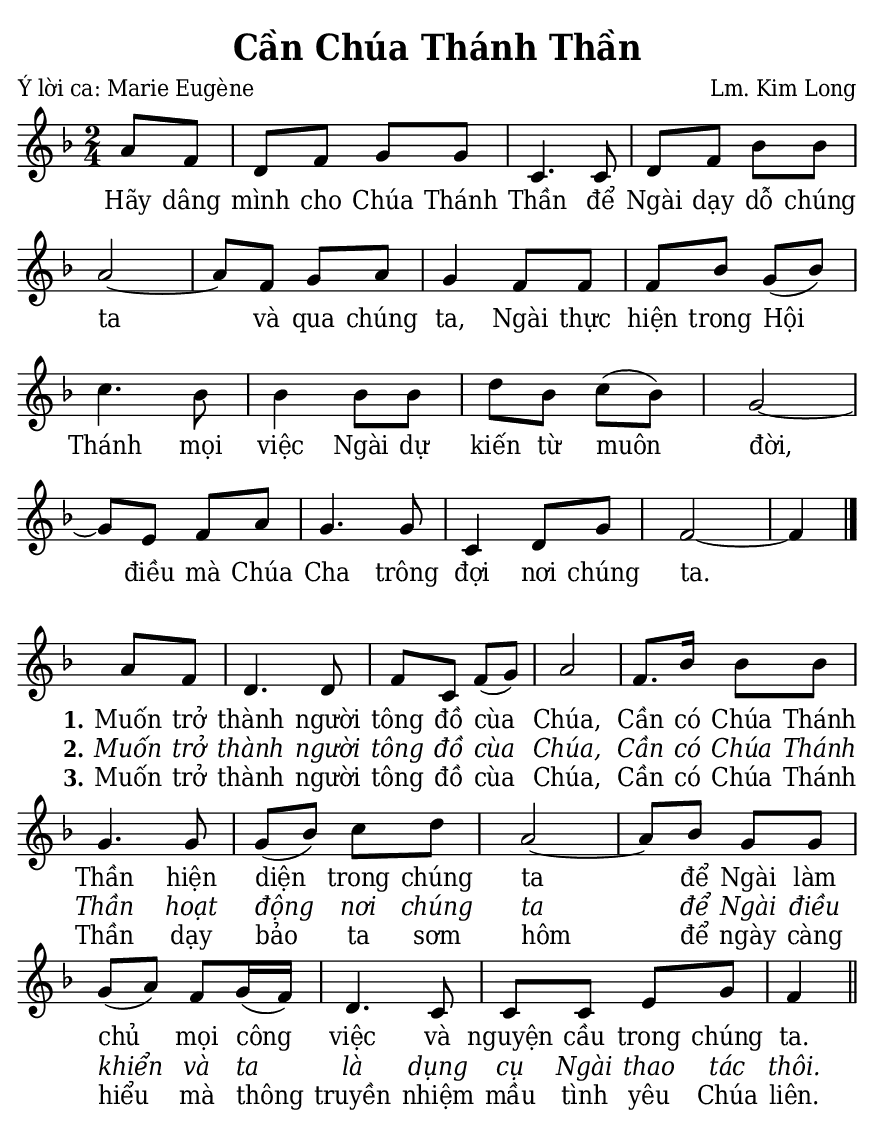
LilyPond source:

% Cài đặt chung
\version "2.24.3"
\include "english.ly"

\header {
  title = "Cần Chúa Thánh Thần"
  poet = "Ý lời ca: Marie Eugène"
  composer = "Lm. Kim Long"
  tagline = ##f
}

% Nhạc
nhacPhanMot = \relative c'' {
  \key f \major
  \time 2/4
  \partial 4 a8 f |
  d f g g |
  c,4. c8 |
  d f bf bf |
  a2 ~ |
  a8 f g a |
  g4 f8 f |
  f bf g (bf) |
  c4. bf8 |
  bf4 bf8 bf |
  d bf c (bf) |
  g2 ~ |
  g8 e f a |
  g4. g8 |
  c,4 d8 g |
  f2 ~ |
  f4 \bar "|."
}

nhacPhanHai = \relative c'' {
  \key f \major
  \time 2/4
  \partial 4 a8 f |
  d4. d8 |
  f c f (g) |
  a2 |
  f8. bf16 bf8 bf |
  g4. g8 |
  g (bf) c d |
  a2 ~ |
  a8 bf g g |
  g (a) f g16 (f) |
  d4. c8 |
  c c e g |
  f4 \bar "||"
}

% Lời
loiPhanMot = \lyricmode {
  Hãy dâng mình cho Chúa Thánh Thần để Ngài dạy dỗ chúng ta
  và qua chúng ta, Ngài thực hiện trong Hội Thánh
  mọi việc Ngài dự kiến từ muôn đời,
  điều mà Chúa Cha trông đợi nơi chúng ta.
}

loiPhanHai = \lyricmode {
  <<
    {
      \set stanza = "1."
      Muốn trở thành người tông đồ cùa Chúa,
      Cần có Chúa Thánh Thần hiện diện trong chúng ta
      để Ngài làm chủ mọi công việc và nguyện cầu trong chúng ta.
    }
    \new Lyrics {
	    \set associatedVoice = "beSop"
	    \set stanza = "2."
      \override Lyrics.LyricText.font-shape = #'italic
      Muốn trở thành người tông đồ cùa Chúa,
      Cần có Chúa Thánh Thần hoạt động nơi chúng ta
      để Ngài điều khiển và ta là dụng cụ Ngài thao tác thôi.
    }
    \new Lyrics {
	    \set associatedVoice = "beSop"
	    \set stanza = "3."
      Muốn trở thành người tông đồ cùa Chúa,
      Cần có Chúa Thánh Thần dạy bảo ta sơm hôm
      để ngày càng hiểu mà thông truyền nhiệm mầu tình yêu Chúa liên.
    }
  >>
}

% Dàn trang
\paper {
  #(set-paper-size "a5")
  top-margin = 3\mm
  bottom-margin = 3\mm
  left-margin = 3\mm
  right-margin = 3\mm
  indent = #0
  #(define fonts
	 (make-pango-font-tree "Deja Vu Serif Condensed"
	 		       "Deja Vu Serif Condensed"
			       "Deja Vu Serif Condensed"
			       (/ 20 20)))
  print-page-number = ##f
}

\score {
  <<
    \new Staff <<
        \clef treble
        \new Voice = beSop {
          \nhacPhanMot
        }
      \new Lyrics \lyricsto beSop \loiPhanMot
    >>
  >>
  \layout {
    \override Lyrics.LyricSpace.minimum-distance = #1
    \override Score.BarNumber.break-visibility = ##(#f #f #f)
    \override Score.SpacingSpanner.uniform-stretching = ##t
    ragged-last = ##f
  }
}

\score {
  <<
    \new Staff <<
        \clef treble
        \new Voice = beSop {
          \nhacPhanHai
        }
      \new Lyrics \lyricsto beSop \loiPhanHai
    >>
  >>
  \layout {
    \override Staff.TimeSignature.transparent = ##t
    \override Lyrics.LyricSpace.minimum-distance = #1
    \override Score.BarNumber.break-visibility = ##(#f #f #f)
    \override Score.SpacingSpanner.uniform-stretching = ##t
    ragged-last = ##f
  }
}
